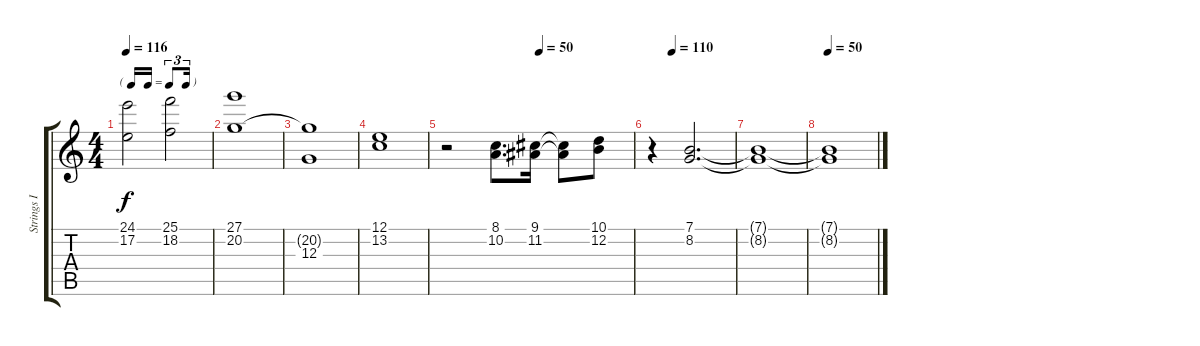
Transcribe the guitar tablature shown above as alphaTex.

\track ("Strings I" "Strings I") {instrument stringensemble1}
\staff {score tabs}
\tuning (E4 B3 G3 D3 A2 E2) {hide}
\ts (4 4)
\tf triplet16th
\tempo 116
\clef g2
\ks c
(24.1 17.2).2{dy f} (25.1 18.2).2 |
(27.1 20.2).1 |
(20.2{t} 12.3).1 |
(12.1 13.2).1 |
\tempo (50 0.5)
r.2 (8.1 10.2).8{d} (9.1 11.2).16 (9.1{t} 11.2{t}).8 (10.1 12.2).8 |
\tempo (110 0.25)
r.4 (7.1 8.2).2{d} |
(7.1{t} 8.2{t}).1 |
\tempo 50
(7.1{t} 8.2{t}).1
